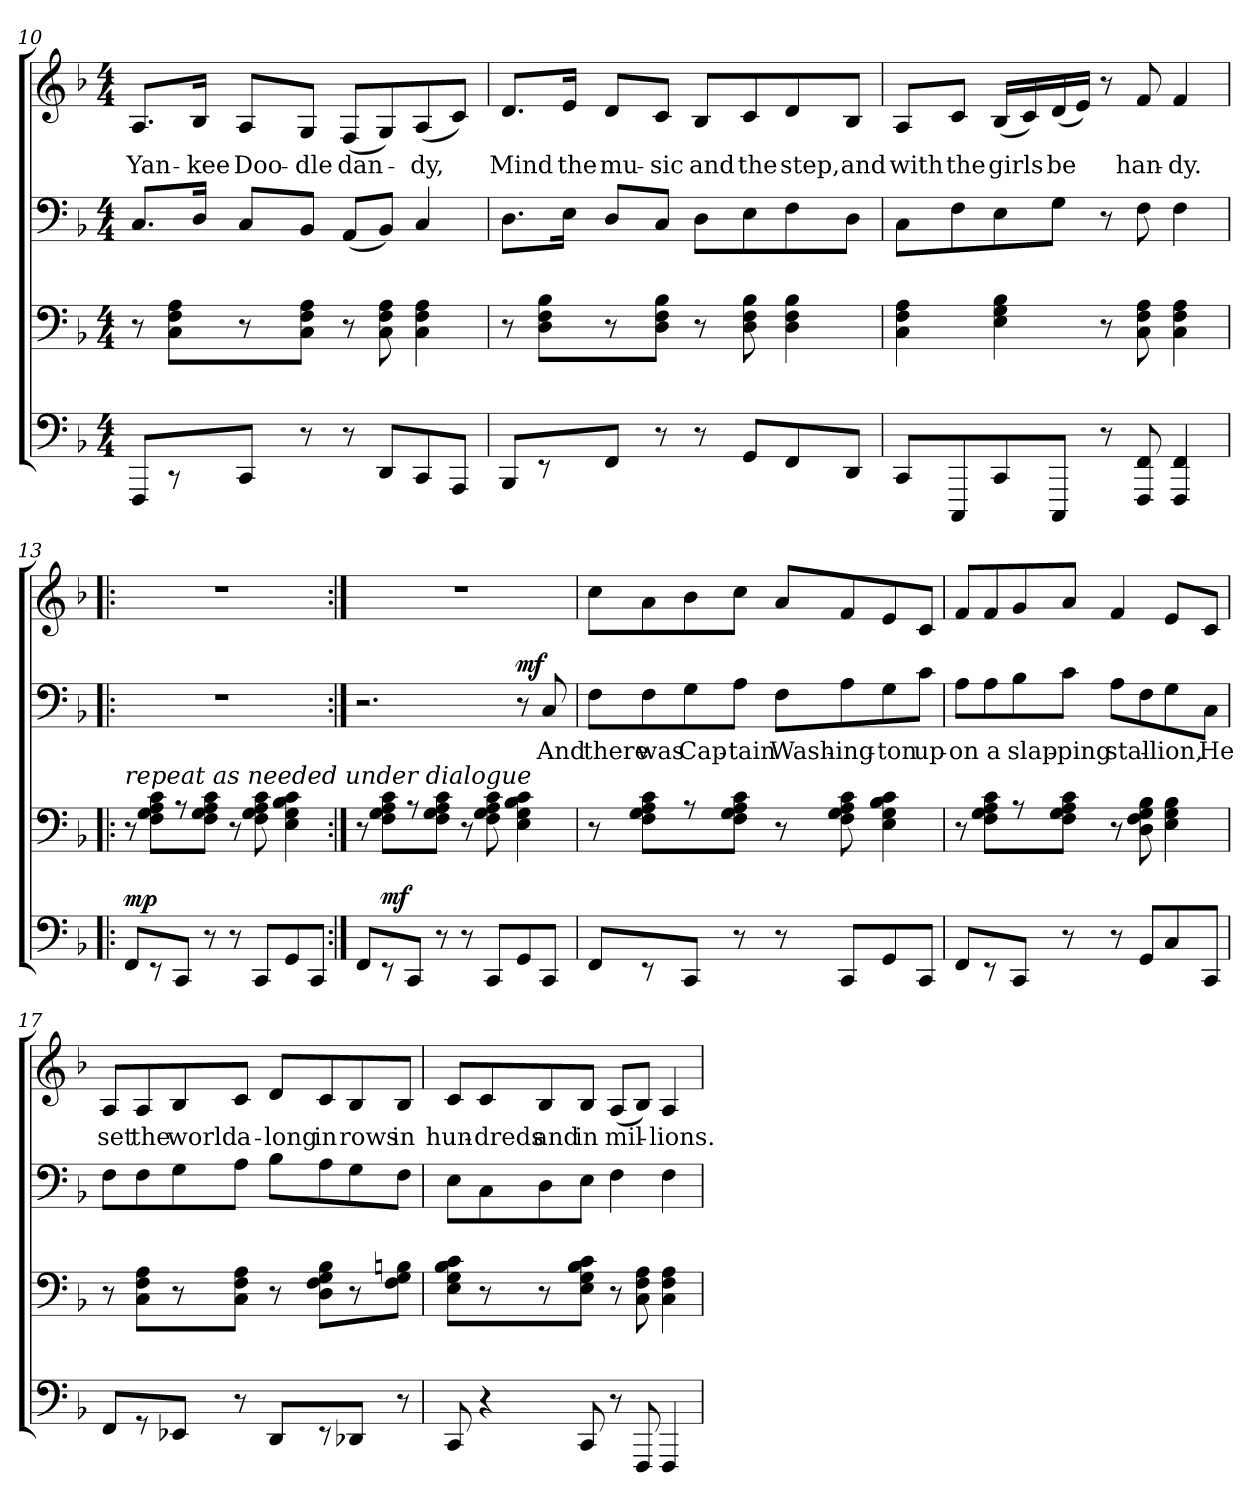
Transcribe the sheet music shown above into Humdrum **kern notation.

**kern	**kern	**dynam	**kern	**text	**dynam	**kern	**text
*part3	*part3	*part3	*part2	*part2	*part2	*part1	*part1
*staff4	*staff3	*staff3/4	*staff2	*staff2	*staff2	*staff1	*staff1
*clefF4	*clefF4	*	*clefF4	*	*	*clefG2	*
*k[b-]	*k[b-]	*	*k[b-]	*	*	*k[b-]	*
*F:	*F:	*	*F:	*	*	*F:	*
*M4/4	*M4/4	*	*M4/4	*	*	*M4/4	*
=10	=10	=10	=10	=10	=10	=10	=10
!	!	!	!	!	!	!	!LO:LY:b
8FFF/L	8r	.	8.C/L	.	.	8.A/L	Yan-
8r	8C\ 8F\ 8A\L	.	.	.	.	.	.
!	!	!	!	!	!	!	!LO:LY:b
.	.	.	16D/Jk	.	.	16B-/Jk	-kee
!	!	!	!	!	!	!	!LO:LY:b
8CC/J	8r	.	8C/L	.	.	8A/L	Doo-
!	!	!	!	!	!	!	!LO:LY:b
8r	8C\ 8F\ 8A\J	.	8BB-/J	.	.	8G/J	-dle
!	!	!	!	!	!	!	!LO:LY:b
8r	8r	.	(<8AA/L	.	.	(<8F/L	dan-
8DD/L	8C\ 8F\ 8A\	.	8BB-/J)	.	.	8G/)	.
!	!	!	!	!	!	!	!LO:LY:b
8CC/	4C\ 4F\ 4A\	.	4C/	.	.	(<8A/	-dy,
8AAA/J	.	.	.	.	.	8c/J)	.
=11	=11	=11	=11	=11	=11	=11	=11
!	!	!	!	!	!	!	!LO:LY:b
8BBB-/L	8r	.	8.D\L	.	.	8.d/L	Mind
8r	8D\ 8F\ 8B-\L	.	.	.	.	.	.
!	!	!	!	!	!	!	!LO:LY:b
.	.	.	16E\Jk	.	.	16e/Jk	the
!	!	!	!	!	!	!	!LO:LY:b
8FF/J	8r	.	8D/L	.	.	8d/L	mu-
!	!	!	!	!	!	!	!LO:LY:b
8r	8D\ 8F\ 8B-\J	.	8C/J	.	.	8c/J	-sic
!	!	!	!	!	!	!	!LO:LY:b
8r	8r	.	8D\L	.	.	8B-/L	and
!	!	!	!	!	!	!	!LO:LY:b
8GG/L	8D\ 8F\ 8B-\	.	8E\	.	.	8c/	the
!	!	!	!	!	!	!	!LO:LY:b
8FF/	4D\ 4F\ 4B-\	.	8F\	.	.	8d/	step,
!	!	!	!	!	!	!	!LO:LY:b
8DD/J	.	.	8D\J	.	.	8B-/J	and
=12	=12	=12	=12	=12	=12	=12	=12
!	!	!	!	!	!	!	!LO:LY:b
8CC/L	4C\ 4F\ 4A\	.	8C\L	.	.	8A/L	with
!	!	!	!	!	!	!	!LO:LY:b
8CCC/	.	.	8F\	.	.	8c/J	the
!	!	!	!	!	!	!	!LO:LY:b
8CC/	4E\ 4G\ 4B-\	.	8E\	.	.	(<16B-/LL	girls
.	.	.	.	.	.	16c/)	.
!	!	!	!	!	!	!	!LO:LY:b
8CCC/J	.	.	8G\J	.	.	(<16d/	be
.	.	.	.	.	.	16e/JJ)	.
!	!	!	!	!	!	!	!LO:LY:b
8r	8r	.	8r	.	.	8r	\*
!	!	!	!	!	!	!	!LO:LY:b
8FFF/ 8FF/	8C\ 8F\ 8A\	.	8F\	.	.	8f/	han-
!	!	!	!	!	!	!	!LO:LY:b
4FFF/ 4FF/	4C\ 4F\ 4A\	.	4F\	.	.	4f/	-dy.
!!LO:PB:g=z
=13!|:	=13!|:	=13!|:	=13!|:	=13!|:	=13!|:	=13!|:	=13!|:
!	!LO:TX:a:i:t=repeat as needed under dialogue	!	!	!	!	!	!
!	!	!LO:DY:a=2	!	!	!	!	!
8FF/L	8r	mp	1r	.	.	1r	.
8r	8F\ 8G\ 8A\ 8c\L	.	.	.	.	.	.
8CC/J	8r	.	.	.	.	.	.
8r	8F\ 8G\ 8A\ 8c\J	.	.	.	.	.	.
8r	8r	.	.	.	.	.	.
8CC/L	8F\ 8G\ 8A\ 8c\	.	.	.	.	.	.
8GG/	4E\ 4G\ 4B-\ 4c\	.	.	.	.	.	.
8CC/J	.	.	.	.	.	.	.
=14:|!	=14:|!	=14:|!	=14:|!	=14:|!	=14:|!	=14:|!	=14:|!
8FF/L	8r	.	2.r	.	.	1r	.
!	!	!LO:DY:a=2	!	!	!	!	!
8r	8F\ 8G\ 8A\ 8c\L	mf	.	.	.	.	.
8CC/J	8r	.	.	.	.	.	.
8r	8F\ 8G\ 8A\ 8c\J	.	.	.	.	.	.
8r	8r	.	.	.	.	.	.
8CC/L	8F\ 8G\ 8A\ 8c\	.	.	.	.	.	.
!	!	!	!	!	!LO:DY:a	!	!
8GG/	4E\ 4G\ 4B-\ 4c\	.	8r	.	mf	.	.
!	!	!	!	!LO:LY:a	!	!	!
8CC/J	.	.	8C/	And	.	.	.
=15	=15	=15	=15	=15	=15	=15	=15
!	!	!	!	!LO:LY:a	!	!	!
8FF/L	8r	.	8F\L	there	.	8cc\L	.
!	!	!	!	!LO:LY:a	!	!	!
8r	8F\ 8G\ 8A\ 8c\L	.	8F\	was	.	8a\	.
!	!	!	!	!LO:LY:a	!	!	!
8CC/J	8r	.	8G\	Cap-	.	8b-\	.
!	!	!	!	!LO:LY:a	!	!	!
8r	8F\ 8G\ 8A\ 8c\J	.	8A\J	-tain	.	8cc\J	.
!	!	!	!	!LO:LY:a	!	!	!
8r	8r	.	8F\L	Wash-	.	8a/L	.
!	!	!	!	!LO:LY:a	!	!	!
8CC/L	8F\ 8G\ 8A\ 8c\	.	8A\	-ing-	.	8f/	.
!	!	!	!	!LO:LY:a	!	!	!
8GG/	4E\ 4G\ 4B-\ 4c\	.	8G\	-ton	.	8e/	.
!	!	!	!	!LO:LY:a	!	!	!
8CC/J	.	.	8c\J	up-	.	8c/J	.
=16	=16	=16	=16	=16	=16	=16	=16
!	!	!	!	!LO:LY:a	!	!	!
8FF/L	8r	.	8A\L	-on	.	8f/L	.
!	!	!	!	!LO:LY:a	!	!	!
8r	8F\ 8G\ 8A\ 8c\L	.	8A\	a	.	8f/	.
!	!	!	!	!LO:LY:a	!	!	!
8CC/J	8r	.	8B-\	slap-	.	8g/	.
!	!	!	!	!LO:LY:a	!	!	!
8r	8F\ 8G\ 8A\ 8c\J	.	8c\J	-ping	.	8a/J	.
!	!	!	!	!LO:LY:a	!	!	!
8r	8r	.	8A\L	stal-	.	4f/	.
8GG/L	8D\ 8F\ 8G\ 8B-\	.	8F\	.	.	.	.
!	!	!	!	!LO:LY:a	!	!	!
8C/	4E\ 4G\ 4B-\	.	8G\	-lion,	.	8e/L	.
!	!	!	!	!LO:LY:a	!	!	!
8CC/J	.	.	8C\J	He	.	8c/J	.
!!LO:LB:g=z
=17	=17	=17	=17	=17	=17	=17	=17
!	!	!	!	!	!	!	!LO:LY:b
8FF/L	8r	.	8F\L	.	.	8A/L	set
!	!	!	!	!	!	!	!LO:LY:b
8r	8C\ 8F\ 8A\L	.	8F\	.	.	8A/	the
!	!	!	!	!	!	!	!LO:LY:b
8EE-X/J	8r	.	8G\	.	.	8B-/	world
!	!	!	!	!	!	!	!LO:LY:b
8r	8C\ 8F\ 8A\J	.	8A\J	.	.	8c/J	a-
!	!	!	!	!	!	!	!LO:LY:b
8DD/L	8r	.	8B-\L	.	.	8d/L	-long
!	!	!	!	!	!	!	!LO:LY:b
8r	8D\ 8F\ 8G\ 8B-\L	.	8A\	.	.	8c/	in
!	!	!	!	!	!	!	!LO:LY:b
8DD-X/J	8r	.	8G\	.	.	8B-/	rows
!	!	!	!	!	!	!	!LO:LY:b
8r	8F\ 8G\ 8Bn\J	.	8F\J	.	.	8B-/J	in
=18	=18	=18	=18	=18	=18	=18	=18
!	!	!	!	!	!	!	!LO:LY:b
8CC/	8E\ 8G\ 8B-\ 8c\L	.	8E\L	.	.	8c/L	hun-
!	!	!	!	!	!	!	!LO:LY:b
4r	8r	.	8C\	.	.	8c/	-dreds
!	!	!	!	!	!	!	!LO:LY:b
.	8r	.	8D\	.	.	8B-/	and
!	!	!	!	!	!	!	!LO:LY:b
8CC/	8E\ 8G\ 8B-\ 8c\J	.	8E\J	.	.	8B-/J	in
!	!	!	!	!	!	!	!LO:LY:b
8r	8r	.	4F\	.	.	(<8A/L	mil-
8FFF/	8C\ 8F\ 8A\	.	.	.	.	8B-/J)	.
!	!	!	!	!	!	!	!LO:LY:b
4FFF/	4C\ 4F\ 4A\	.	4F\	.	.	4A/	-lions.
=	=	=	=	=	=	=	=
*-	*-	*-	*-	*-	*-	*-	*-
